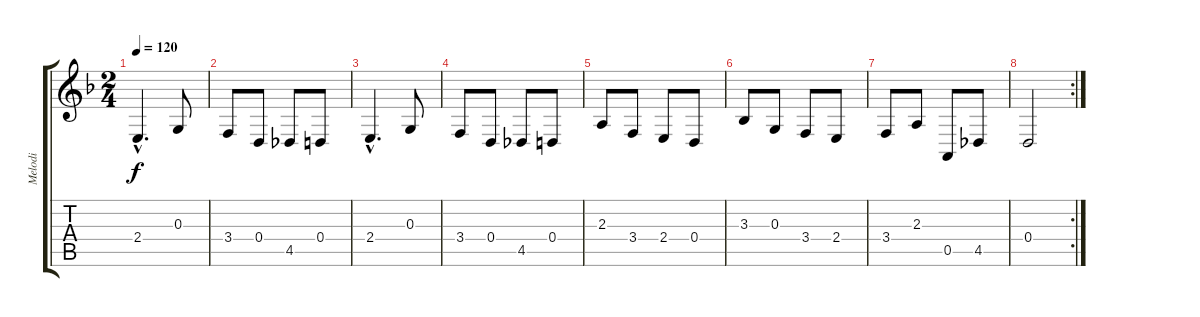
\track ("Melodi" "Melodi") {instrument violin}
\staff {score tabs}
\tuning (E4 B3 G3 D3 A2 E2) {hide}
\ts (2 4)
\tempo 120
\clef g2
\ks f
2.4{hac}.4{d dy f} 0.3.8 |
3.4.8 0.4.8 4.5.8 0.4.8 |
2.4{hac}.4{d} 0.3.8 |
3.4.8 0.4.8 4.5.8 0.4.8 |
2.3.8 3.4.8 2.4.8 0.4.8 |
3.3.8 0.3.8 3.4.8 2.4.8 |
3.4.8 2.3.8 0.5.8 4.5.8 |
\rc 2
0.4.2
